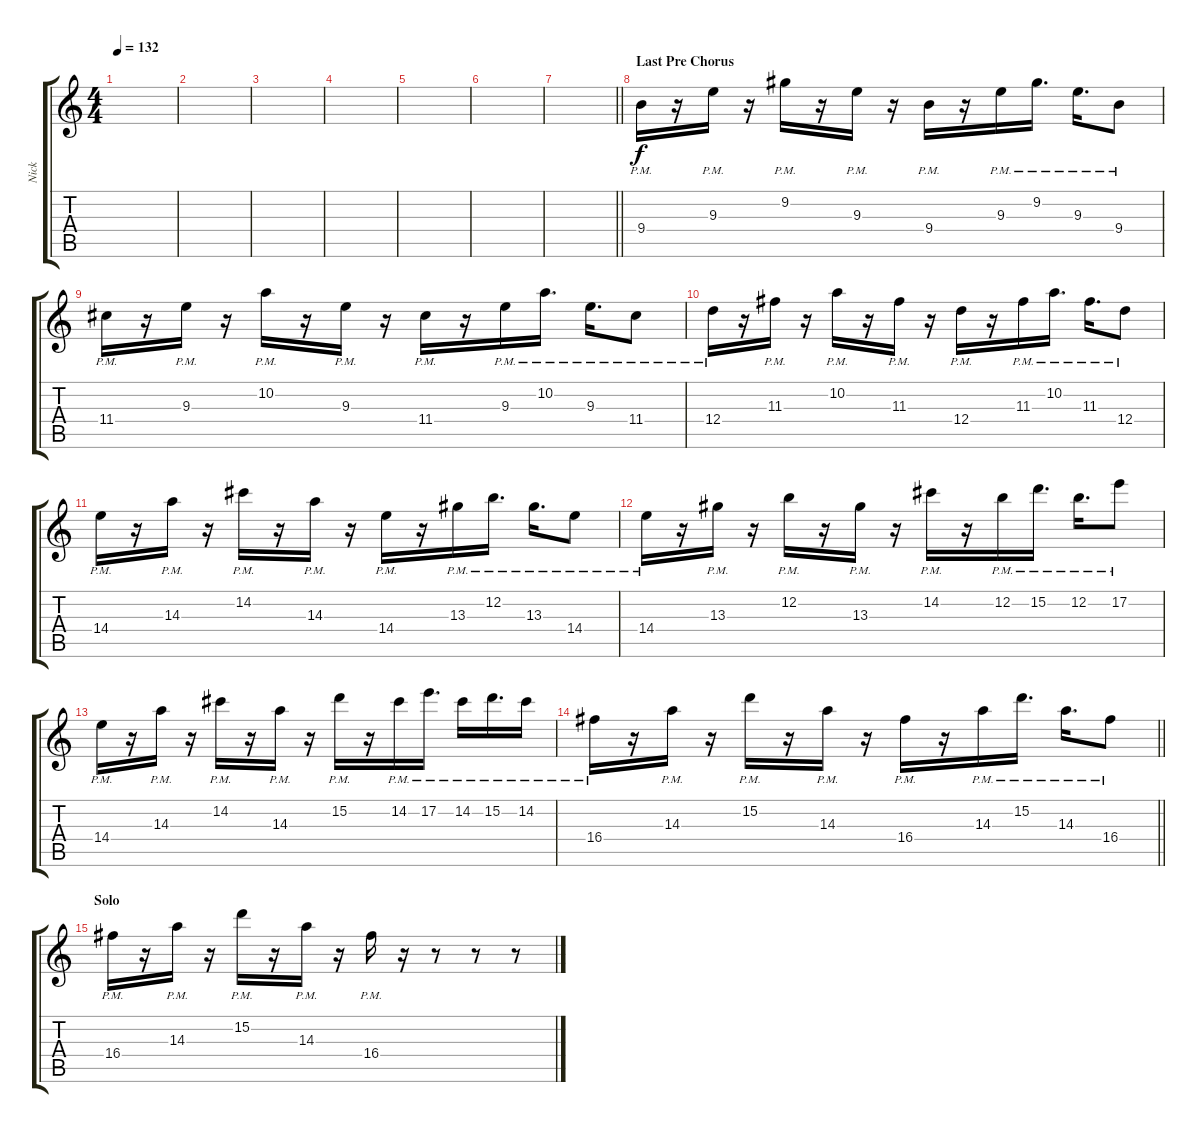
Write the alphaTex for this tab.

\track ("Nick" "Nick") {instrument electricguitarjazz}
\staff {score tabs}
\tuning (E4 B3 G3 D3 A2 E2) {hide}
\ts (4 4)
\tempo 132
\clef g2
\ks c
|
|
|
|
|
|
\barLineRight lightlight
|
\section ("" "Last Pre Chorus")
9.4{pm}.16 r.16 9.3{pm}.16 r.16 9.2{pm}.16 r.16 9.3{pm}.16 r.16 9.4{pm}.16 r.16 9.3{pm}.16 9.2{pm}.16{d} 9.3{pm}.16{d} 9.4{pm}.8 |
11.4{pm}.16 r.16 9.3{pm}.16 r.16 10.2{pm}.16 r.16 9.3{pm}.16 r.16 11.4{pm}.16 r.16 9.3{pm}.16 10.2{pm}.16{d} 9.3{pm}.16{d} 11.4{pm}.8 |
12.4{pm}.16 r.16 11.3{pm}.16 r.16 10.2{pm}.16 r.16 11.3{pm}.16 r.16 12.4{pm}.16 r.16 11.3{pm}.16 10.2{pm}.16{d} 11.3{pm}.16{d} 12.4{pm}.8 |
14.4{pm}.16 r.16 14.3{pm}.16 r.16 14.2{pm}.16 r.16 14.3{pm}.16 r.16 14.4{pm}.16 r.16 13.3{pm}.16 12.2{pm}.16{d} 13.3{pm}.16{d} 14.4{pm}.8 |
14.4{pm}.16 r.16 13.3{pm}.16 r.16 12.2{pm}.16 r.16 13.3{pm}.16 r.16 14.2{pm}.16 r.16 12.2{pm}.16 15.2{pm}.16{d} 12.2{pm}.16{d} 17.2{pm}.8 |
14.4{pm}.16 r.16 14.3{pm}.16 r.16 14.2{pm}.16 r.16 14.3{pm}.16 r.16 15.2{pm}.16 r.16 14.2{pm}.16 17.2{pm}.16{d} 14.2{pm}.16 15.2{pm}.16{d} 14.2{pm}.16 |
\barLineRight lightlight
16.4{pm}.16 r.16 14.3{pm}.16 r.16 15.2{pm}.16 r.16 14.3{pm}.16 r.16 16.4{pm}.16 r.16 14.3{pm}.16 15.2{pm}.16{d} 14.3{pm}.16{d} 16.4{pm}.8 |
\section ("" "Solo")
16.4{pm}.16 r.16 14.3{pm}.16 r.16 15.2{pm}.16 r.16 14.3{pm}.16 r.16 16.4{pm}.16 r.16 r.8 r.8 r.8
